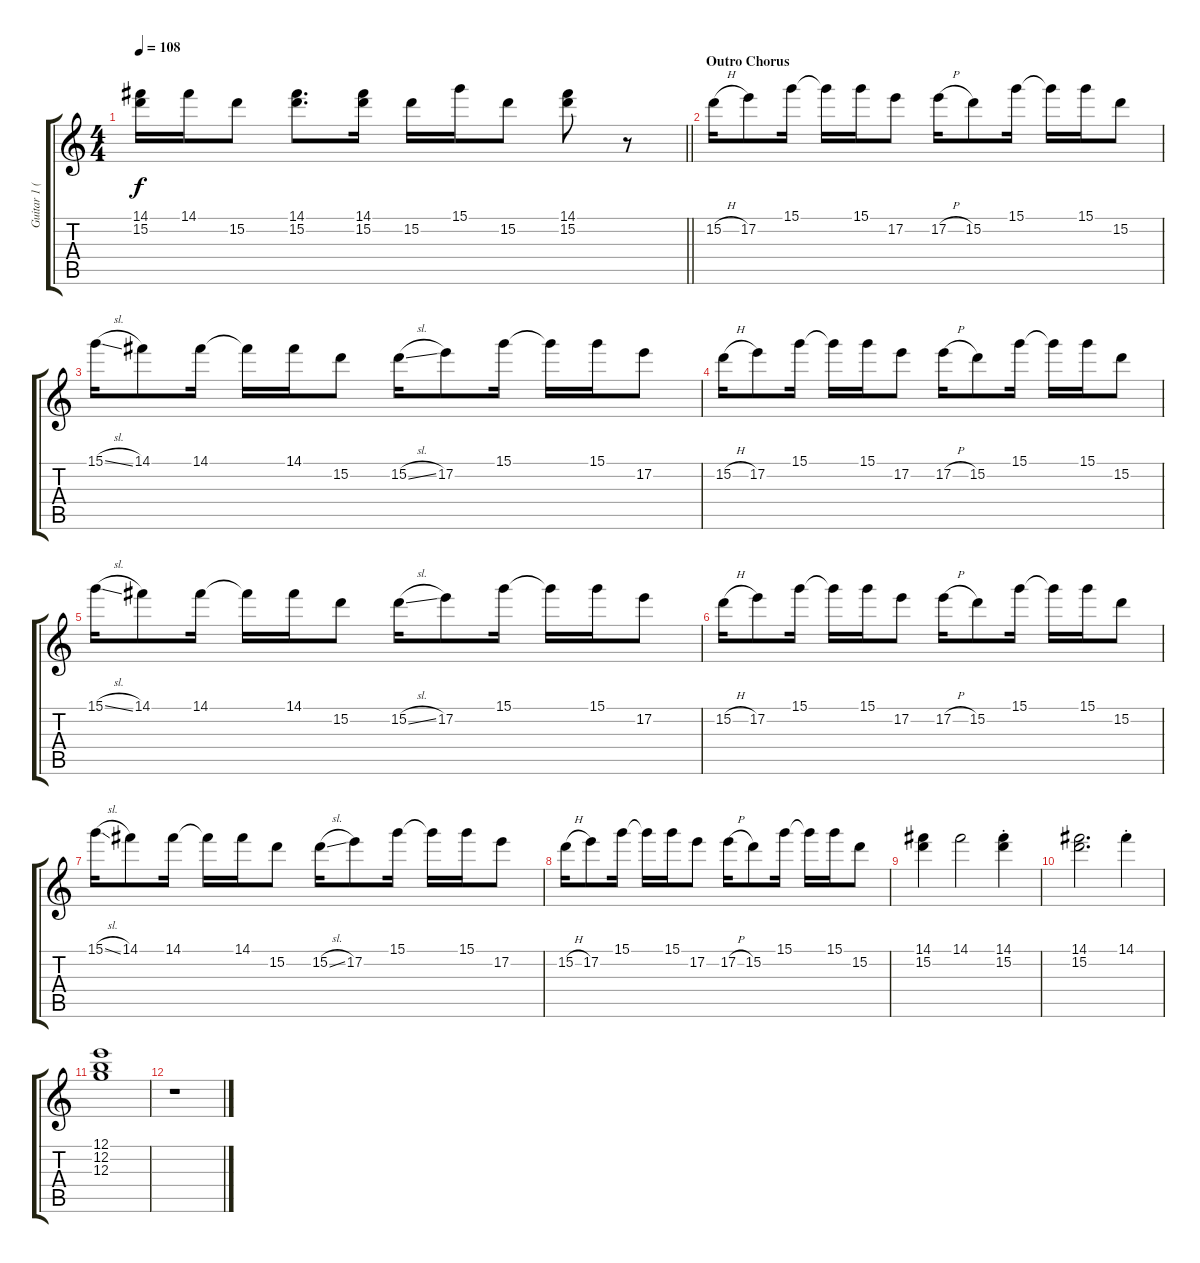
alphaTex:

\track ("Guitar 1 (Clean)" "Guitar 1 (") {instrument electricguitarjazz}
\staff {score tabs}
\tuning (E4 B3 G3 D3 A2 E2) {hide}
\ts (4 4)
\tempo 108
\clef g2
\barLineRight lightlight
\ks c
(14.1 15.2).16{dy f} 14.1.16 15.2.8 (14.1 15.2).8{d} (14.1 15.2).16 15.2.16 15.1.16 15.2.8 (14.1 15.2).8 r.8 |
\section ("" "Outro Chorus")
15.2{h}.16 17.2.8 15.1.16 15.1{t}.16 15.1.16 17.2.8 17.2{h}.16 15.2.8 15.1.16 15.1{t}.16 15.1.16 15.2.8 |
15.1{sl}.16 14.1.8 14.1.16 14.1{t}.16 14.1.16 15.2.8 15.2{sl}.16 17.2.8 15.1.16 15.1{t}.16 15.1.16 17.2.8 |
15.2{h}.16 17.2.8 15.1.16 15.1{t}.16 15.1.16 17.2.8 17.2{h}.16 15.2.8 15.1.16 15.1{t}.16 15.1.16 15.2.8 |
15.1{sl}.16 14.1.8 14.1.16 14.1{t}.16 14.1.16 15.2.8 15.2{sl}.16 17.2.8 15.1.16 15.1{t}.16 15.1.16 17.2.8 |
15.2{h}.16 17.2.8 15.1.16 15.1{t}.16 15.1.16 17.2.8 17.2{h}.16 15.2.8 15.1.16 15.1{t}.16 15.1.16 15.2.8 |
15.1{sl}.16 14.1.8 14.1.16 14.1{t}.16 14.1.16 15.2.8 15.2{sl}.16 17.2.8 15.1.16 15.1{t}.16 15.1.16 17.2.8 |
15.2{h}.16 17.2.8 15.1.16 15.1{t}.16 15.1.16 17.2.8 17.2{h}.16 15.2.8 15.1.16 15.1{t}.16 15.1.16 15.2.8 |
(14.1 15.2).4 14.1.2 (14.1{st} 15.2{st}).4 |
(14.1 15.2).2{d} 14.1{st}.4 |
(12.1 12.2 12.3).1 |
r.1
